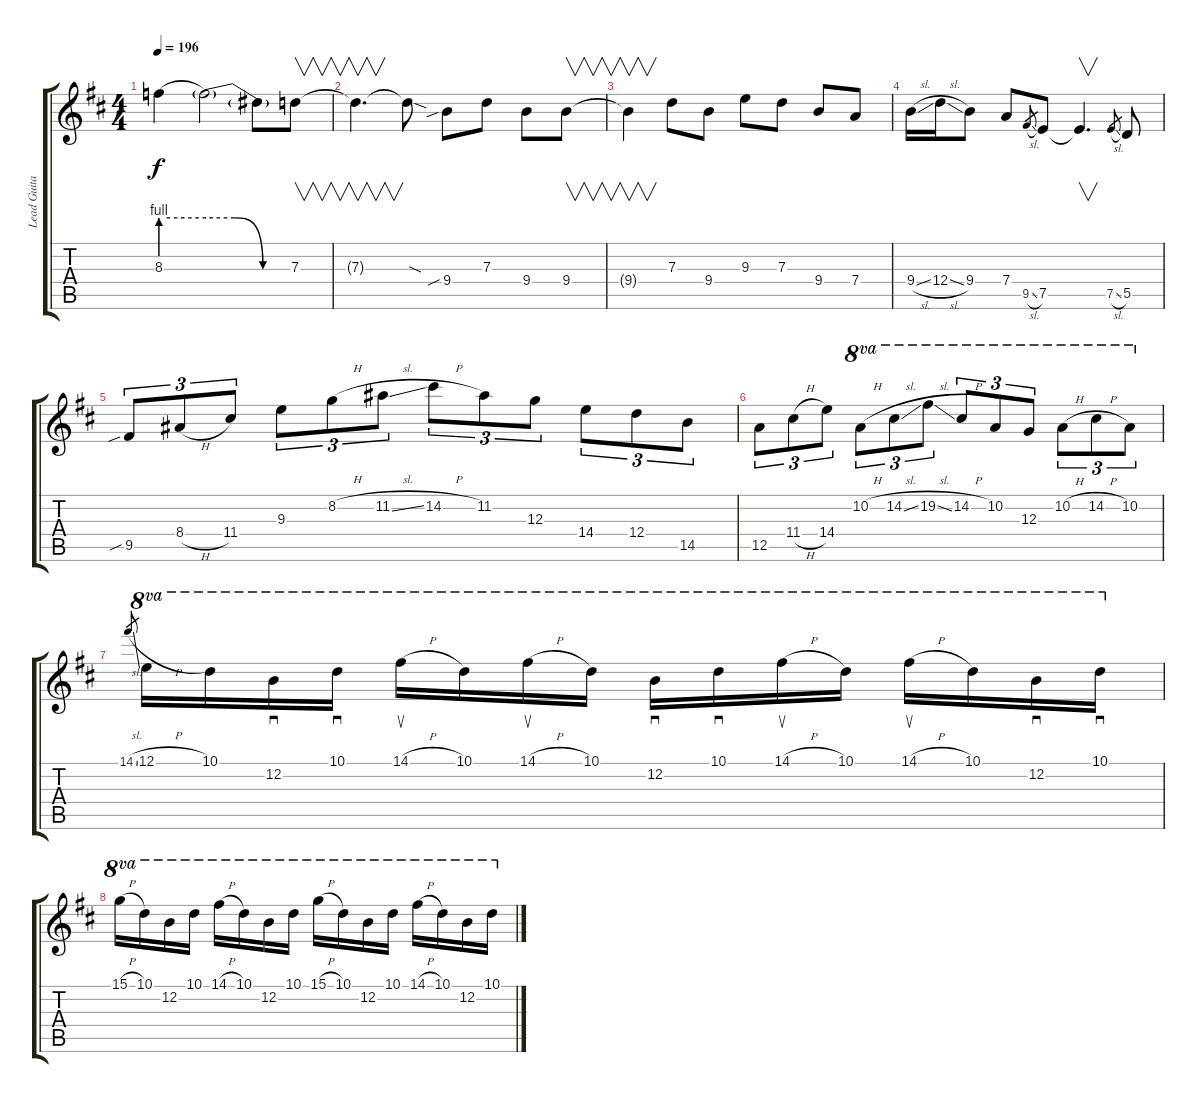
\track ("Lead Guitar (Friedman)" "Lead Guita") {instrument distortionguitar}
\staff {score tabs}
\tuning (E4 B3 G3 D3 A2 E2) {hide}
\ts (4 4)
\tempo 196
\clef g2
\ks d
8.3{be (hold 0 4 60 4) t}.4{dy f} 8.3{be (custom 0 4 20 4 40 0 60 0) t}.2 8.3{t}.8 7.3.8{v} |
7.3{t}.4{v d} 7.3{sod t}.8 9.4{sib}.8 7.3.8 9.4.8 9.4.8{v} |
9.4{t}.4{v} 7.3.8 9.4.8 9.3.8 7.3.8 9.4.8 7.4.8 |
9.4{sl}.16 12.4{sl}.16 9.4.8 7.4.8 9.5{sl}.8{gr} 7.5.8 7.5{t}.4{v d} 7.5{sl}.8{gr} 5.5.8 |
9.5{sib}.8{tu (3 2)} 8.4{h}.8{tu (3 2)} 11.4.8{tu (3 2)} 9.3.8{tu (3 2)} 8.2{h}.8{tu (3 2)} 11.2{sl}.8{tu (3 2)} 14.2{h}.8{tu (3 2)} 11.2.8{tu (3 2)} 12.3.8{tu (3 2)} 14.4.8{tu (3 2)} 12.4.8{tu (3 2)} 14.5.8{tu (3 2)} |
12.5.8{tu (3 2)} 11.4{h}.8{tu (3 2)} 14.4.8{tu (3 2)} 10.2{h}.8{tu (3 2) ot 8va} 14.2{sl}.8{tu (3 2) ot 8va} 19.2{sl}.8{tu (3 2) ot 8va} 14.2{h}.8{tu (3 2) ot 8va} 10.2.8{tu (3 2) ot 8va} 12.3.8{tu (3 2) ot 8va} 10.2{h}.8{tu (3 2) ot 8va} 14.2{h}.8{tu (3 2) ot 8va} 10.2.8{tu (3 2) ot 8va} |
14.1{sl}.8{gr} 12.1{h}.16{ot 8va} 10.1.16{ot 8va} 12.2.16{sd ot 8va} 10.1.16{sd ot 8va} 14.1{h}.16{su ot 8va} 10.1.16{ot 8va} 14.1{h}.16{su ot 8va} 10.1.16{ot 8va} 12.2.16{sd ot 8va} 10.1.16{sd ot 8va} 14.1{h}.16{su ot 8va} 10.1.16{ot 8va} 14.1{h}.16{su ot 8va} 10.1.16{ot 8va} 12.2.16{sd ot 8va} 10.1.16{sd ot 8va} |
15.1{h}.16{ot 8va} 10.1.16{ot 8va} 12.2.16{ot 8va} 10.1.16{ot 8va} 14.1{h}.16{ot 8va} 10.1.16{ot 8va} 12.2.16{ot 8va} 10.1.16{ot 8va} 15.1{h}.16{ot 8va} 10.1.16{ot 8va} 12.2.16{ot 8va} 10.1.16{ot 8va} 14.1{h}.16{ot 8va} 10.1.16{ot 8va} 12.2.16{ot 8va} 10.1.16{ot 8va}
